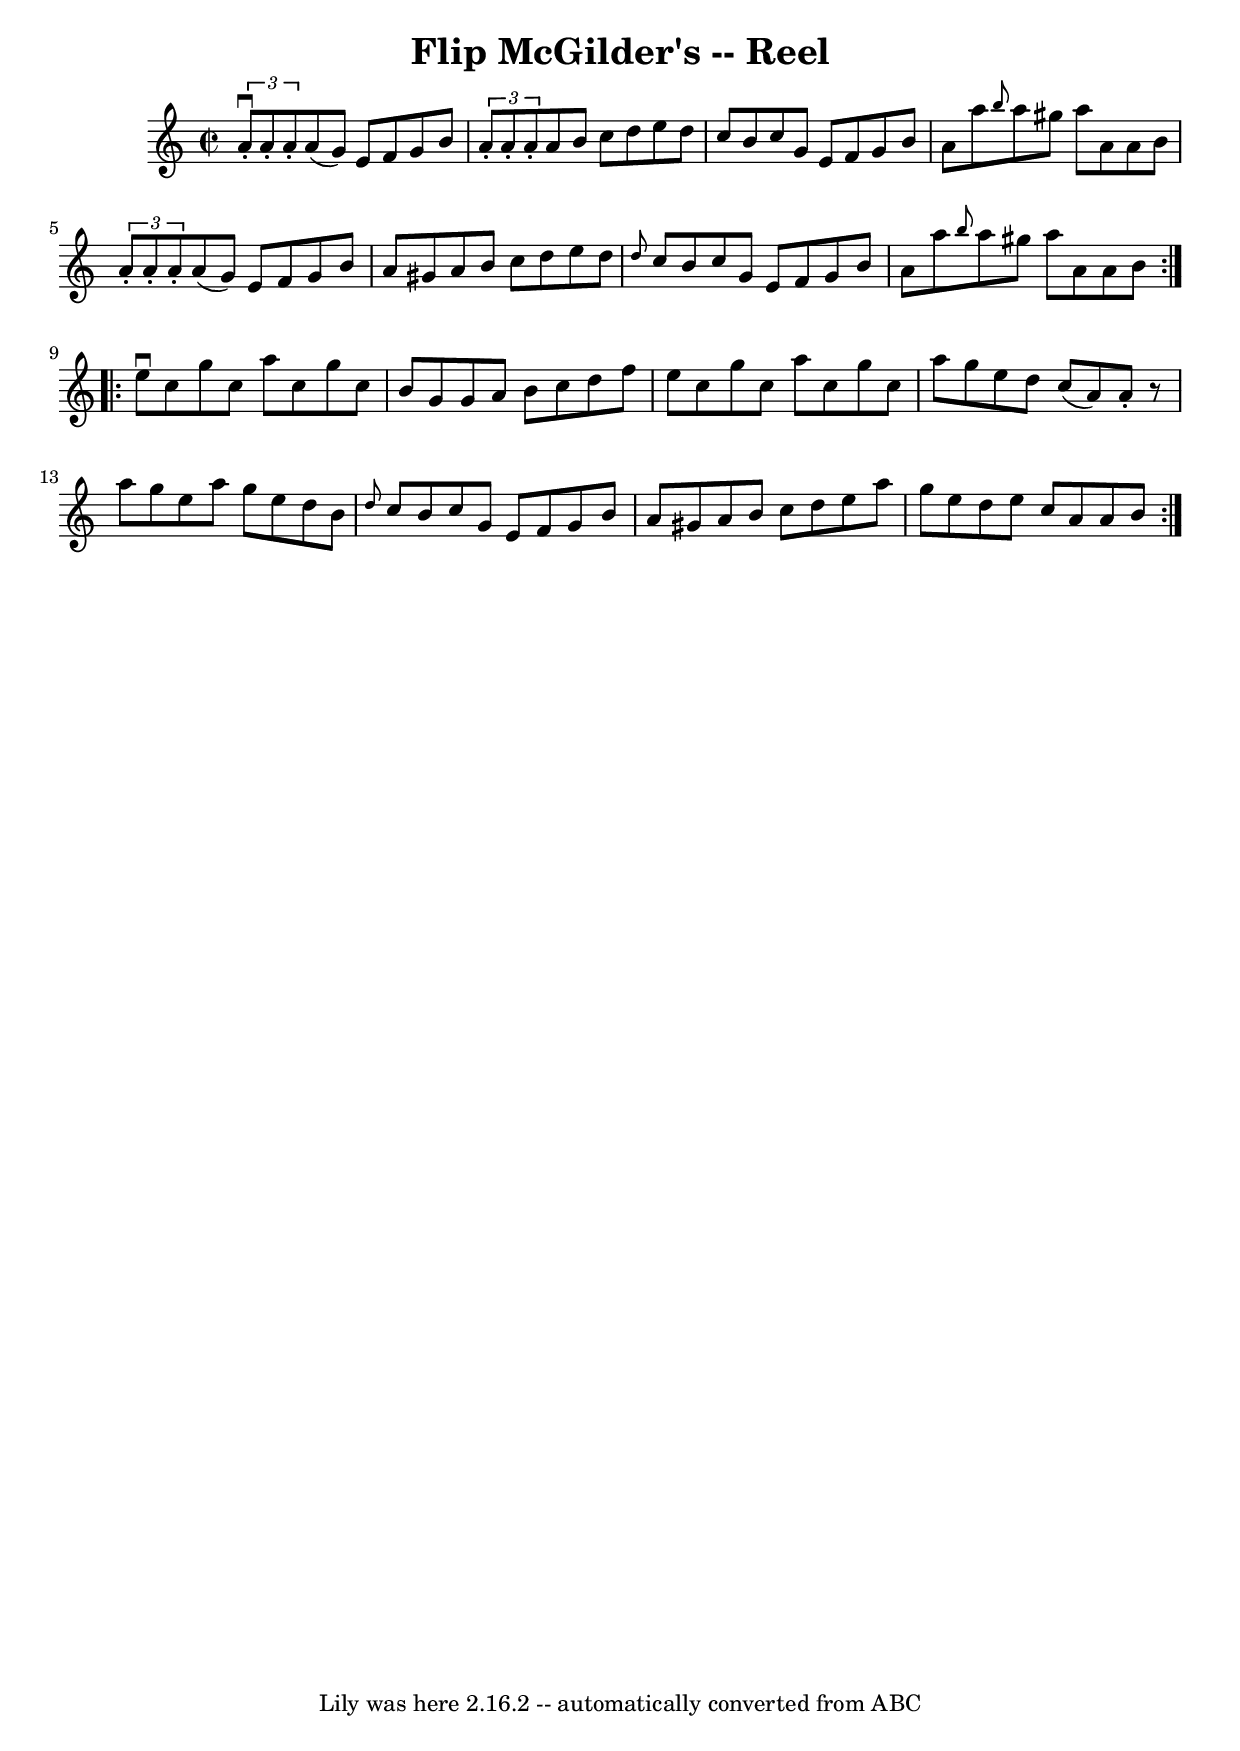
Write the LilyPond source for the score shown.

\version "2.7.40"
\include "Mammoth.ily"
\header {
	%% book = "Ryan's Mammoth Collection"
	crossRefNumber = "1"
	footnotes = "\\\\284"
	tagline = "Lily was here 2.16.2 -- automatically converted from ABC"
	title = "Flip McGilder's -- Reel"
}
voicedefault =  {


\repeat volta 2 {
\override Staff.TimeSignature #'style = #'C
 \time 2/2 
\key a \minor   \times 2/3 { a'8^\downbow-. a'8 -. a'8 -. }   
a'8 (g'8) e'8 f'8 g'8 b'8    |
   \times 2/3 { a'8 -.  
 a'8 -. a'8 -. } a'8 b'8 c''8 d''8 e''8 d''8    |
   
c''8 b'8 c''8 g'8 e'8 f'8 g'8 b'8    |
 a'8    
a''8  \grace { b''8  } a''8 gis''8 a''8 a'8 a'8 b'8    
|
     \times 2/3 { a'8 -. a'8 -. a'8 -. } a'8 (g'8) e'8  
 f'8 g'8 b'8    |
 a'8 gis'8 a'8 b'8 c''8 d''8    
e''8 d''8    |
 \grace { d''8  } c''8 b'8 c''8 g'8    
e'8 f'8 g'8 b'8    |
 a'8 a''8  \grace { b''8  } a''8  
 gis''8 a''8 a'8 a'8 b'8    }     \repeat volta 2 { e''8 
^\downbow c''8 g''8 c''8 a''8 c''8 g''8 c''8    |
   
b'8 g'8 g'8 a'8 b'8 c''8 d''8 f''8    |
 e''8    
c''8 g''8 c''8 a''8 c''8 g''8 c''8    |
 a''8 g''8 
 e''8 d''8 c''8 (a'8) a'8 -.   r8   |
 a''8 g''8   
 e''8 a''8 g''8 e''8 d''8 b'8    |
 \grace { d''8  }   
c''8 b'8 c''8 g'8 e'8 f'8 g'8 b'8    |
 a'8    
gis'8 a'8 b'8 c''8 d''8 e''8 a''8    |
 g''8 e''8  
 d''8 e''8 c''8 a'8 a'8 b'8    }   
}

\score{
    <<

	\context Staff="default"
	{
	    \voicedefault 
	}

    >>
	\layout {
	}
	\midi {}
}
